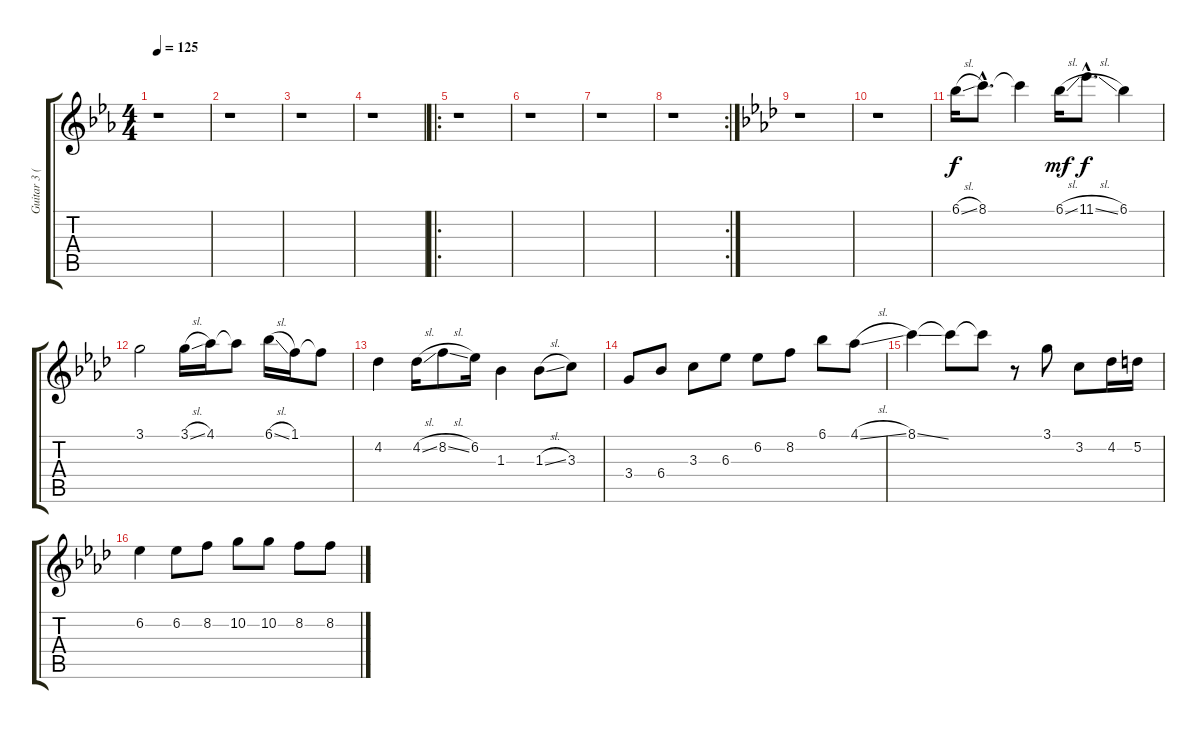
\track ("Guitar 3 (w/slide) || Fender Stratocaste" "Guitar 3 (") {instrument electricguitarjazz}
\staff {score tabs}
\tuning (E4 A3 A3 E3 A2 E2) {hide}
\ts (4 4)
\tempo 125
\clef g2
\ks eb
r.1{dy f} |
r.1 |
r.1 |
r.1 |
\ro
r.1 |
r.1 |
r.1 |
\rc 2
r.1 |
\ks ab
r.1 |
r.1 |
6.1{sl}.16 8.1{hac}.8{d} 8.1{t}.4 6.1{sl}.16{dy mf} 11.1{sl hac}.8{d dy f} 6.1.4 |
3.1.2 3.1{sl}.16 4.1.16 4.1{t}.8 6.1{sl}.16 1.1.16 1.1{t}.8 |
4.2.4 4.2{sl}.16 8.2{sl}.8 6.2.16 1.3.4 1.3{sl}.8 3.3.8 |
3.4.8 6.4.8 3.3.8 6.3.8 6.2.8 8.2.8 6.1.8 4.1{sl}.8 |
8.1{ss}.4 8.1{t}.8 8.1{t}.8 r.8 3.1.8 3.2.8 4.2.16 5.2.16 |
6.2.4 6.2.8 8.2.8 10.2.8 10.2.8 8.2.8 8.2.8
